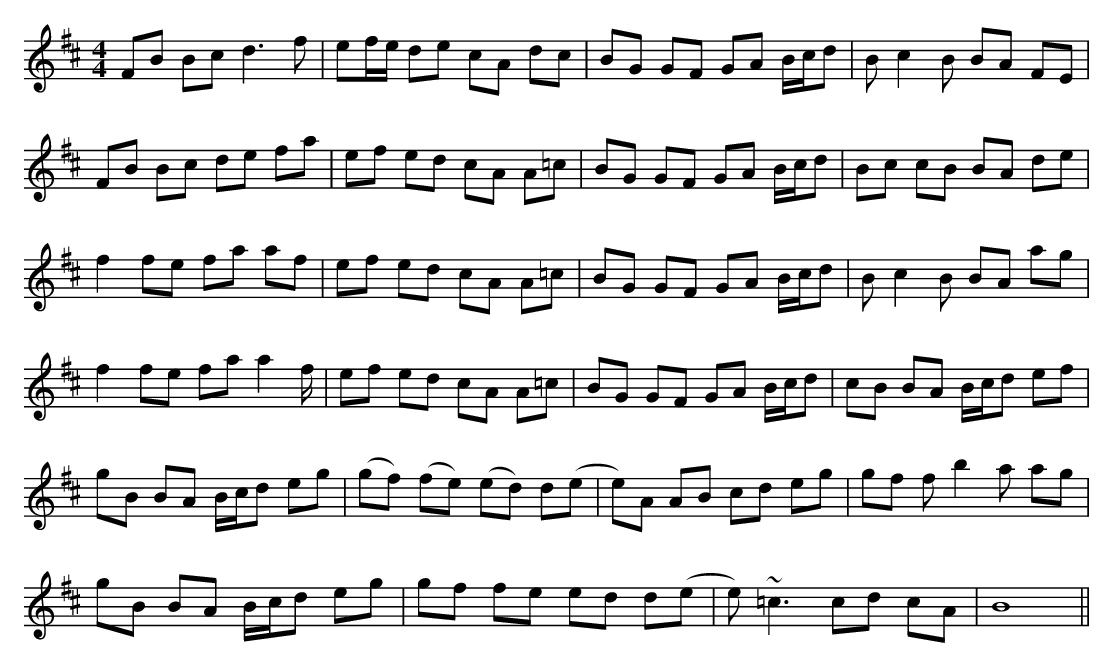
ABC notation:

X:1
M:4/4
K:Bmin
FB Bc d3 f|ef/e/ de cA dc|BG GF GA B/c/d|B c2 B BA FE|
FB Bc de fa|ef ed cA A=c|BG GF GA B/c/d|Bc cB BA de|
f2 fe fa af|ef ed cA A=c|BG GF GA B/c/d|B c2 B BA ag|
f2 fe fa a2 f/|ef ed cA A=c|BG GF GA B/c/d|cB BA B/c/d ef|
gB BA B/c/d eg|(gf) (fe) (ed) d(e|e)A AB cd eg|gf f b2 a ag|
gB BA B/c/d eg|gf fe ed d(e|e)~=c3 cd cA|B8||
